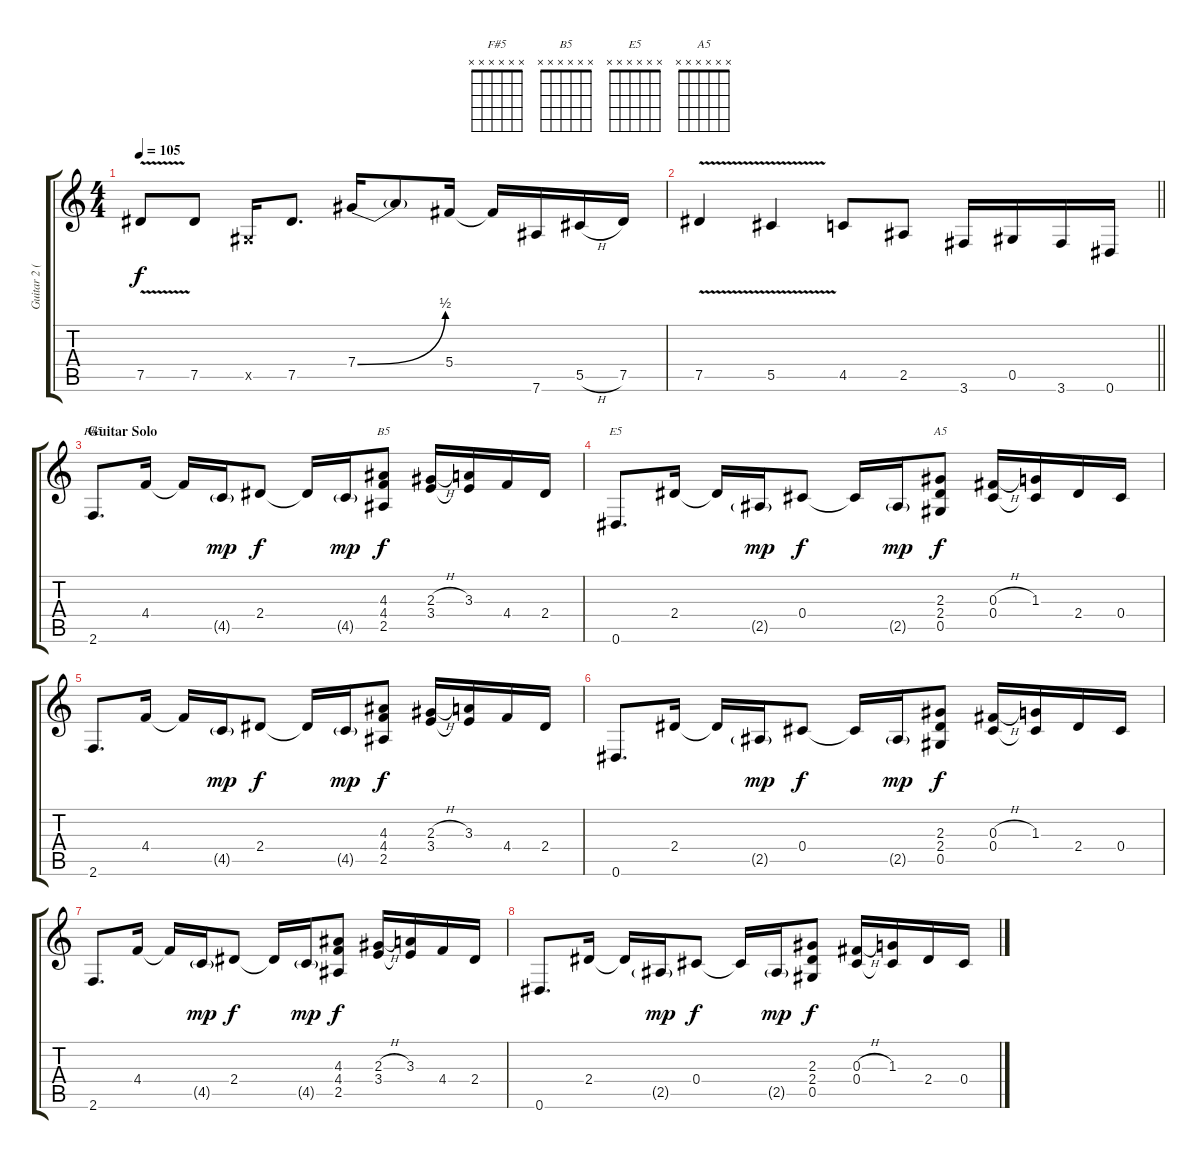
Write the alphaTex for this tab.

\track ("Guitar 2 (Izzy)" "Guitar 2 (") {instrument overdrivenguitar}
\staff {score tabs}
\tuning (Eb4 Bb3 Gb3 Db3 Ab2 Eb2) {hide}
\chord ("F#5" x x x x x x)
\chord ("B5" x x x x x x)
\chord ("E5" x x x x x x)
\chord ("A5" x x x x x x)
\ts (4 4)
\tempo 105
\clef g2
\ks c
7.5{v}.8{dy f} 7.5.8 0.5{x}.16 7.5.8{d} 7.4{be (bend 0 0 60 2)}.16 7.4{t}.8 5.4.16 5.4{t}.16 7.6.16 5.5{h}.16 7.5.16 |
\barLineRight lightlight
7.5{v}.4 5.5{v}.4 4.5.8 2.5.8 3.6.16 0.5.16 3.6.16 0.6.16 |
\section ("" "Guitar Solo")
2.6.8{d ch "F#5"} 4.4.16 4.4{t}.16 4.5{g}.16{dy mp} 2.4.8{dy f} 2.4{t}.16 4.5{g}.16{dy mp} (4.3 4.4 2.5).8{ch "B5" dy f} (2.3{h} 3.4).16 (3.3 3.4{t}).16 4.4.16 2.4.16 |
0.6.8{d ch "E5"} 2.4.16 2.4{t}.16 2.5{g}.16{dy mp} 0.4.8{dy f} 0.4{t}.16 2.5{g}.16{dy mp} (2.3 2.4 0.5).8{ch "A5" dy f} (0.3{h} 0.4).16 (1.3 0.4{t}).16 2.4.16 0.4.16 |
2.6.8{d} 4.4.16 4.4{t}.16 4.5{g}.16{dy mp} 2.4.8{dy f} 2.4{t}.16 4.5{g}.16{dy mp} (4.3 4.4 2.5).8{dy f} (2.3{h} 3.4).16 (3.3 3.4{t}).16 4.4.16 2.4.16 |
0.6.8{d} 2.4.16 2.4{t}.16 2.5{g}.16{dy mp} 0.4.8{dy f} 0.4{t}.16 2.5{g}.16{dy mp} (2.3 2.4 0.5).8{dy f} (0.3{h} 0.4).16 (1.3 0.4{t}).16 2.4.16 0.4.16 |
2.6.8{d} 4.4.16 4.4{t}.16 4.5{g}.16{dy mp} 2.4.8{dy f} 2.4{t}.16 4.5{g}.16{dy mp} (4.3 4.4 2.5).8{dy f} (2.3{h} 3.4).16 (3.3 3.4{t}).16 4.4.16 2.4.16 |
0.6.8{d} 2.4.16 2.4{t}.16 2.5{g}.16{dy mp} 0.4.8{dy f} 0.4{t}.16 2.5{g}.16{dy mp} (2.3 2.4 0.5).8{dy f} (0.3{h} 0.4).16 (1.3 0.4{t}).16 2.4.16 0.4.16
